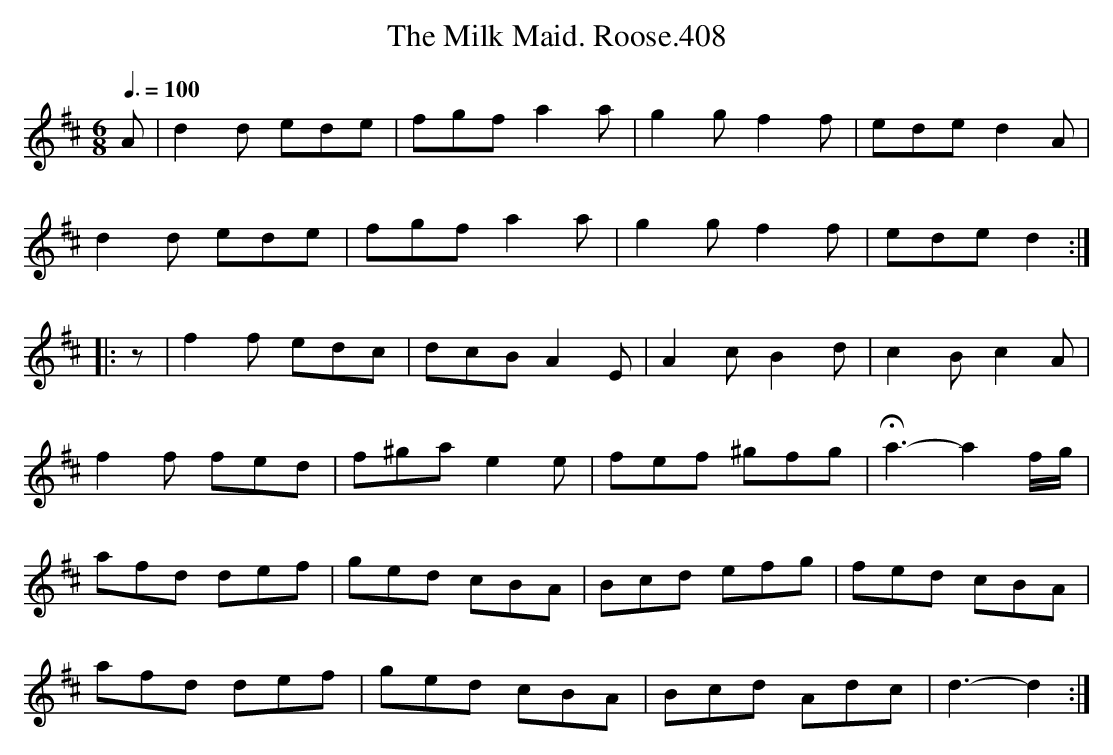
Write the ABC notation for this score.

X:1
T:Milk Maid. Roose.408, The
M:6/8
L:1/8
Q:3/8=100
K:D
A|d2d ede|fgf a2a|g2g f2f|ede d2A|
d2d ede|fgf a2a|g2g f2f|ede d2:|
|:z|f2f edc|dcB A2E|A2c B2d|c2B c2A|
f2f fed|f^ga e2e|fef ^gfg|Ha3- a2f/g/|
afd def|ged cBA|Bcd efg|fed cBA|
afd def|ged cBA|Bcd Adc|d3-d2:|
